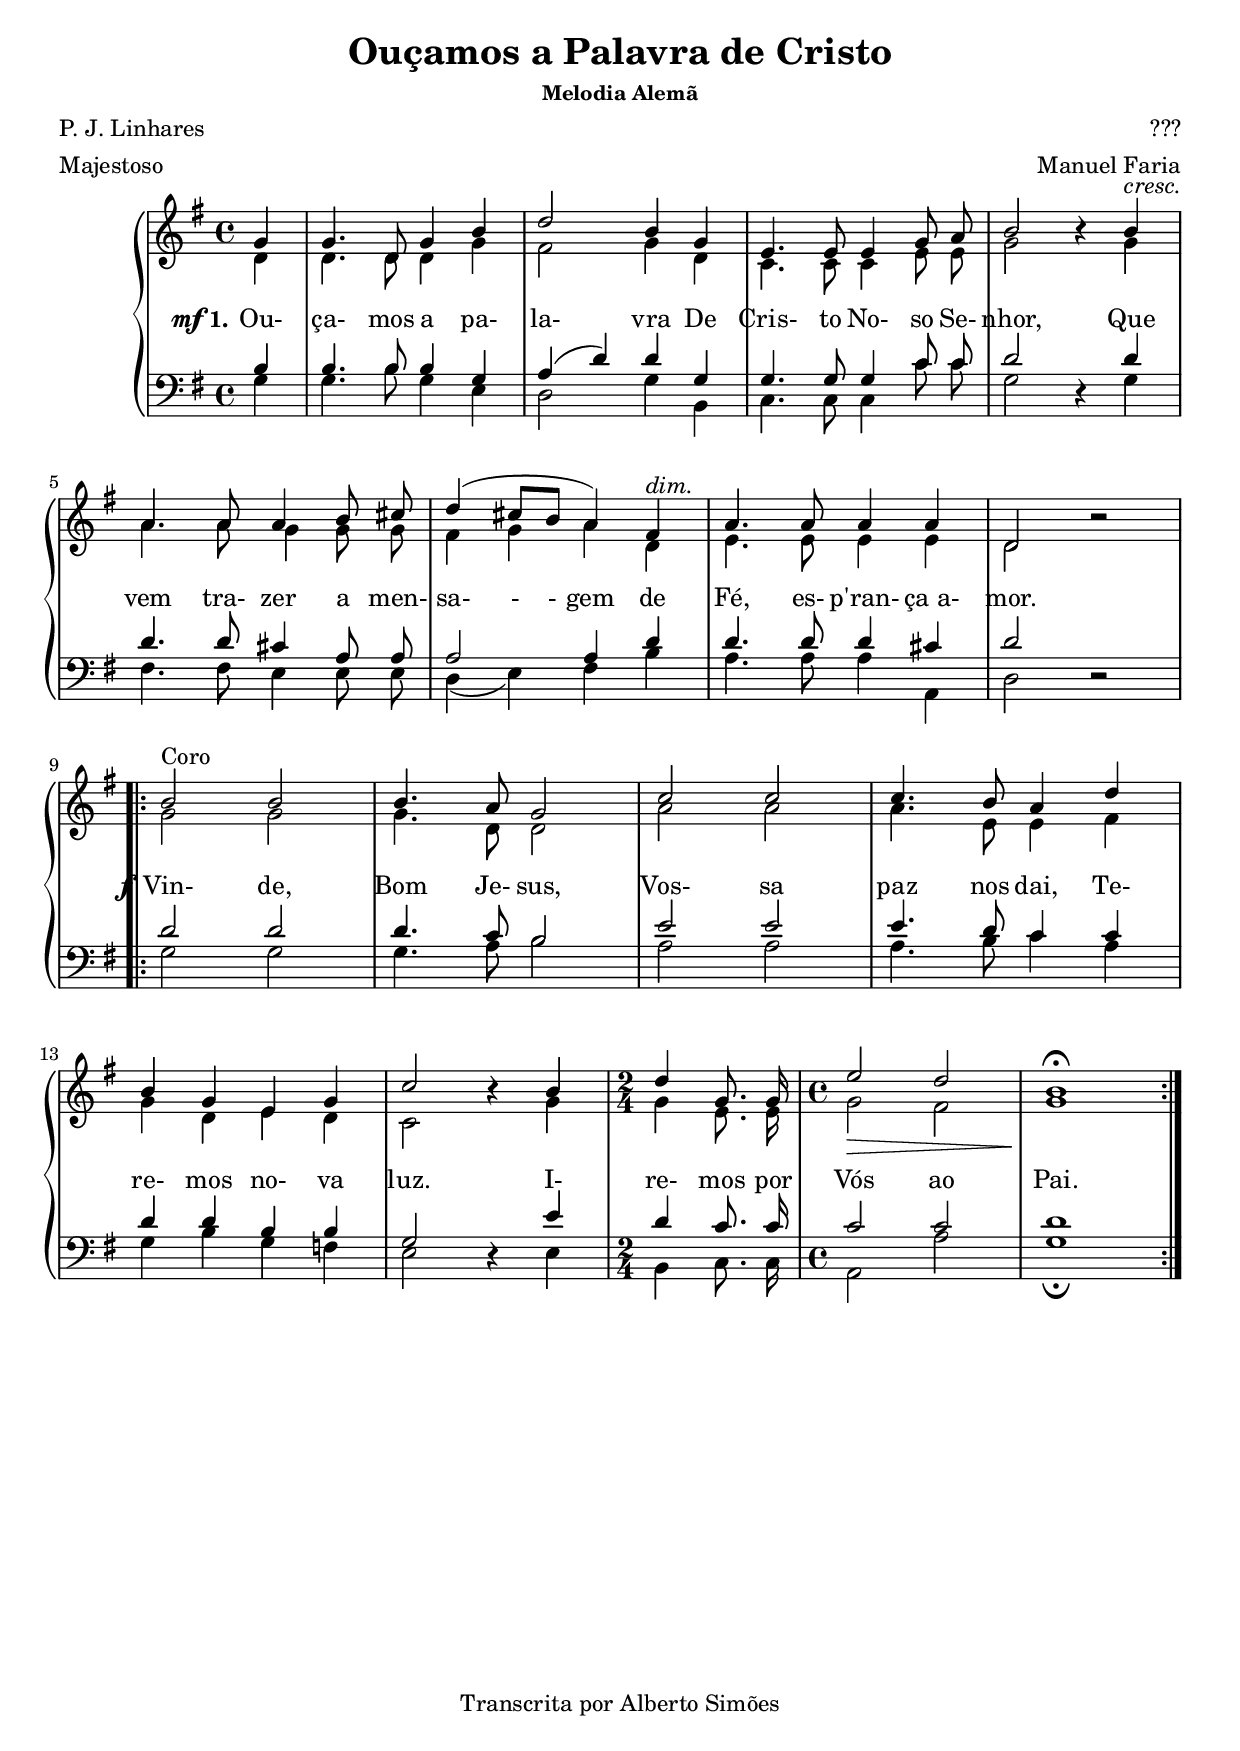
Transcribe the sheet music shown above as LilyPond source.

\version "2.14.0"

\header {
  title = "Ouçamos a Palavra de Cristo"
  subsubtitle = "Melodia Alemã"
  composer = "???"
  arranger = "Manuel Faria"
  poet = "P. J. Linhares"

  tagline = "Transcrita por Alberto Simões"

  meter = "Majestoso"

  ocasioes = "entrada"
  seccao   = "entrada"
}


global = {
  \key g \major
  \time 4/4 
}

text = {
  \set stanza = \markup { \dynamic mf 1. }
  \lyricmode {
    \set ignoreMelismata = ##t
    Ou- ça- mos a pa- la- vra De Cris- to No- so Se- nhor,
    Que vem tra- zer a men- sa- - - gem de Fé, es- p'ran- ça_a- mor.
  }
  \set stanza = \markup { \dynamic f }
  \lyricmode {
    Vin- de, Bom Je- sus, Vos- sa paz nos dai, Te- re- mos no- va luz.
    I- re- mos por Vós ao Pai.
  }
}


upperA = \relative c'' {
  \voiceOne
  \autoBeamOff

  \partial 4 g4 | g4. d8 g4 b | d2 b4 g | e4. e8 e4 g8 a |
  b2 \oneVoice r4 \voiceOne 
  b4 | a4. a8 a4 b8 cis | d4( cis8[ b] a4) fis | a4. a8 a4 a |
  d,2 \oneVoice r \voiceOne

  \repeat volta 2 {
    b'2^\markup{Coro} b | b4. a8 g2 | c2 c | c4. b8 a4 d |
    b g e g | c2 \oneVoice r4 \voiceOne b4 | 
    \time 2/4 d g,8. g16 | \time 4/4 e'2 d | b1\fermata
  }
}

upperB = \relative c' {
  \voiceTwo
  \autoBeamOff

  \partial 4 d4 | d4. d8 d4 g | fis2 g4 d | c4. c8 c4 e8 e |
  g2 s4 g4^\markup{\italic{cresc.}} | a4. a8 g4 g8 g | 
  fis4 g a d,^\markup{\italic{dim.}} | e4. e8 e4 e | d2 s

  \repeat volta 2 { 
    g2 g | g4. d8 d2 | a'2 a | a4. e8 e4 fis |
    g d e d | c2 s4 g' | \time 2/4 g e8. e16 | 
    \time 4/4 g2\> fis | g1\!
  }
}

upper = {
  \global
  \clef treble
  << \new Voice = "mel" \upperA 
     \new Voice \upperB >>
}

lowerA = \relative c' {
  \autoBeamOff
  \voiceOne
  
  \partial 4 b4 | b4. b8 b4 g | a( d) d g, | g4. g8 g4 c8 c|
  d2 \oneVoice r4 \voiceOne d4 | d4. d8 cis4 a8 a | a2 a4 d |
  d4. d8 d4 cis | d2 \oneVoice r2 \voiceOne
  \repeat volta 2 {
    d2 d2 | d4. c8 b2 | e2 e | e4. d8 c4 c |
    d d b b | g2 \oneVoice r4 \voiceOne e' |
    \time 2/4 d c8. c16 | \time 4/4 c2 c | d1
  }
}


lowerB = \relative c' {
  \autoBeamOff
  \voiceTwo

  \partial 4 g4 | g4. b8 g4 e | d2 g4 b, | c4. c8 c4 c'8 c |
  g2 s4 g4 | fis4. fis8 e4 e8 e | d4( e) fis b | a4. a8 a4 a, | d2 s2 |
\break
  \repeat volta 2 {
    g2 g | g4. a8 b2 | a2 a | a4. b8 c4 a | g b g f! | e2 s4 e |
    \time 2/4 b4 c8. c16 | \time 4/4 a2 a' | g1_\fermata
  }
}


lower = {
  \global
  \clef bass
  << \new Voice \lowerA 
     \new Voice \lowerB >>
}


\score {
  <<
    \new PianoStaff <<
      \new Staff = "upper" \upper
      \new Staff = "lower" \lower
    >>
    \new Lyrics \with { alignAboveContext = "lower" }
                { \lyricsto "mel" \text}
  >>
  \layout {
    \context {
      \Staff \RemoveEmptyStaves       
      % \override VerticalAxisGroup #'remove-first = ##t
    }
  }
  \midi {
    \context {
      \Score
      tempoWholesPerMinute = #(ly:make-moment 130 4)
    }
  }
}


